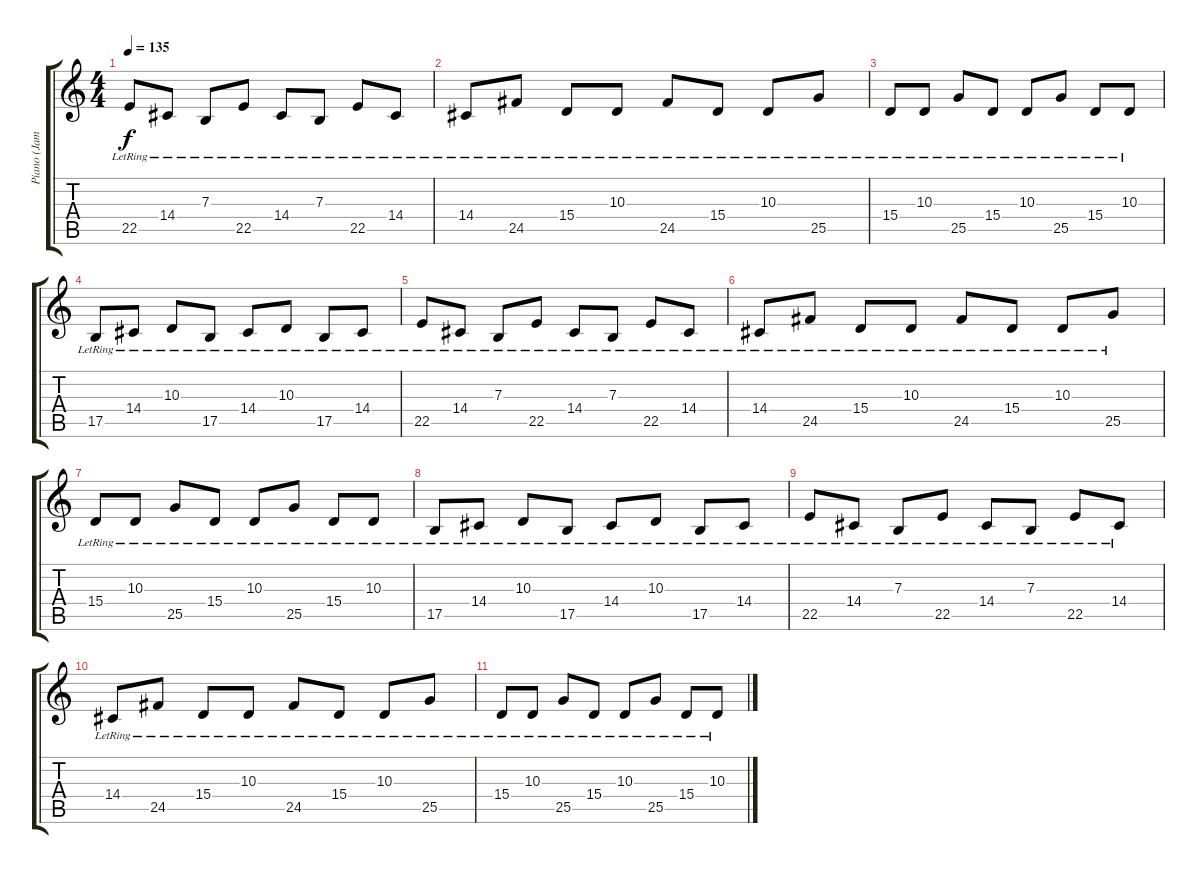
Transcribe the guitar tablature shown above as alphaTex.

\track ("Piano (James)" "Piano (Jam") {instrument acousticgrandpiano}
\staff {score tabs}
\tuning (Db4 Ab3 E3 B2 Gb2 B1) {hide}
\ts (4 4)
\tempo 135
\clef g2
\ks c
22.5{lr}.8{dy f} 14.4{lr}.8 7.3{lr}.8 22.5{lr}.8 14.4{lr}.8 7.3{lr}.8 22.5{lr}.8 14.4{lr}.8 |
14.4{lr}.8 24.5{lr}.8 15.4{lr}.8 10.3{lr}.8 24.5{lr}.8 15.4{lr}.8 10.3{lr}.8 25.5{lr}.8 |
15.4{lr}.8 10.3{lr}.8 25.5{lr}.8 15.4{lr}.8 10.3{lr}.8 25.5{lr}.8 15.4{lr}.8 10.3{lr}.8 |
17.5{lr}.8 14.4{lr}.8 10.3{lr}.8 17.5{lr}.8 14.4{lr}.8 10.3{lr}.8 17.5{lr}.8 14.4{lr}.8 |
22.5{lr}.8 14.4{lr}.8 7.3{lr}.8 22.5{lr}.8 14.4{lr}.8 7.3{lr}.8 22.5{lr}.8 14.4{lr}.8 |
14.4{lr}.8 24.5{lr}.8 15.4{lr}.8 10.3{lr}.8 24.5{lr}.8 15.4{lr}.8 10.3{lr}.8 25.5{lr}.8 |
15.4{lr}.8 10.3{lr}.8 25.5{lr}.8 15.4{lr}.8 10.3{lr}.8 25.5{lr}.8 15.4{lr}.8 10.3{lr}.8 |
17.5{lr}.8 14.4{lr}.8 10.3{lr}.8 17.5{lr}.8 14.4{lr}.8 10.3{lr}.8 17.5{lr}.8 14.4{lr}.8 |
22.5{lr}.8 14.4{lr}.8 7.3{lr}.8 22.5{lr}.8 14.4{lr}.8 7.3{lr}.8 22.5{lr}.8 14.4{lr}.8 |
14.4{lr}.8 24.5{lr}.8 15.4{lr}.8 10.3{lr}.8 24.5{lr}.8 15.4{lr}.8 10.3{lr}.8 25.5{lr}.8 |
15.4{lr}.8 10.3{lr}.8 25.5{lr}.8 15.4{lr}.8 10.3{lr}.8 25.5{lr}.8 15.4{lr}.8 10.3{lr}.8
